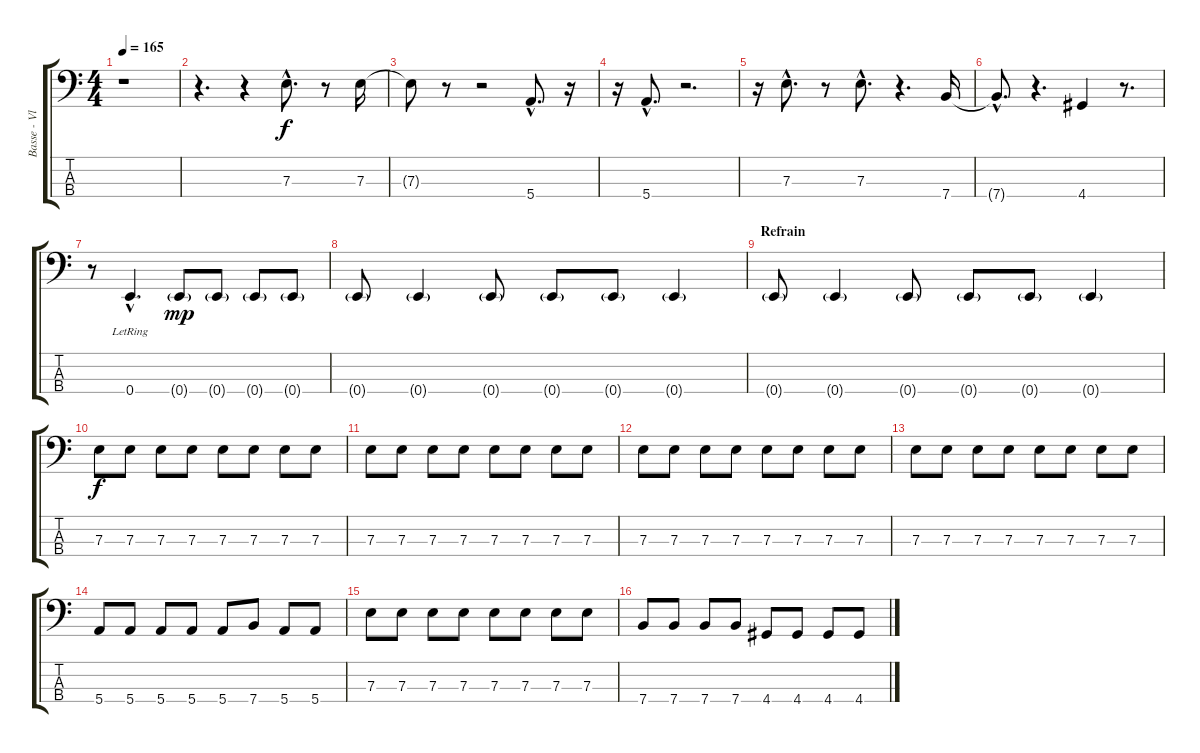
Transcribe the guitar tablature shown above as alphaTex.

\track ("Basse - Vlad" "Basse - Vl") {instrument electricbassfinger}
\staff {score tabs}
\tuning (G2 D2 A1 E1) {hide}
\ts (4 4)
\tempo 165
\clef f4
\ks c
r.1{dy f} |
r.4{d} r.4 7.3{hac}.8{d} r.8 7.3.16 |
7.3{t}.8 r.8 r.2 5.4{hac}.8{d} r.16 |
r.16 5.4{hac}.8{d} r.2{d} |
r.16 7.3{hac}.8{d} r.8 7.3{hac}.8{d} r.4{d} 7.4.16 |
7.4{hac t}.8{d} r.4{d} 4.4.4 r.8{d} |
r.8 0.4{hac lr}.4{d} 0.4{g}.8{dy mp} 0.4{g}.8 0.4{g}.8 0.4{g}.8 |
0.4{g}.8 0.4{g}.4 0.4{g}.8 0.4{g}.8 0.4{g}.8 0.4{g}.4 |
\section ("" "Refrain")
0.4{g}.8 0.4{g}.4 0.4{g}.8 0.4{g}.8 0.4{g}.8 0.4{g}.4 |
7.3.8{dy f} 7.3.8 7.3.8 7.3.8 7.3.8 7.3.8 7.3.8 7.3.8 |
7.3.8 7.3.8 7.3.8 7.3.8 7.3.8 7.3.8 7.3.8 7.3.8 |
7.3.8 7.3.8 7.3.8 7.3.8 7.3.8 7.3.8 7.3.8 7.3.8 |
7.3.8 7.3.8 7.3.8 7.3.8 7.3.8 7.3.8 7.3.8 7.3.8 |
5.4.8 5.4.8 5.4.8 5.4.8 5.4.8 7.4.8 5.4.8 5.4.8 |
7.3.8 7.3.8 7.3.8 7.3.8 7.3.8 7.3.8 7.3.8 7.3.8 |
7.4.8 7.4.8 7.4.8 7.4.8 4.4.8 4.4.8 4.4.8 4.4.8
